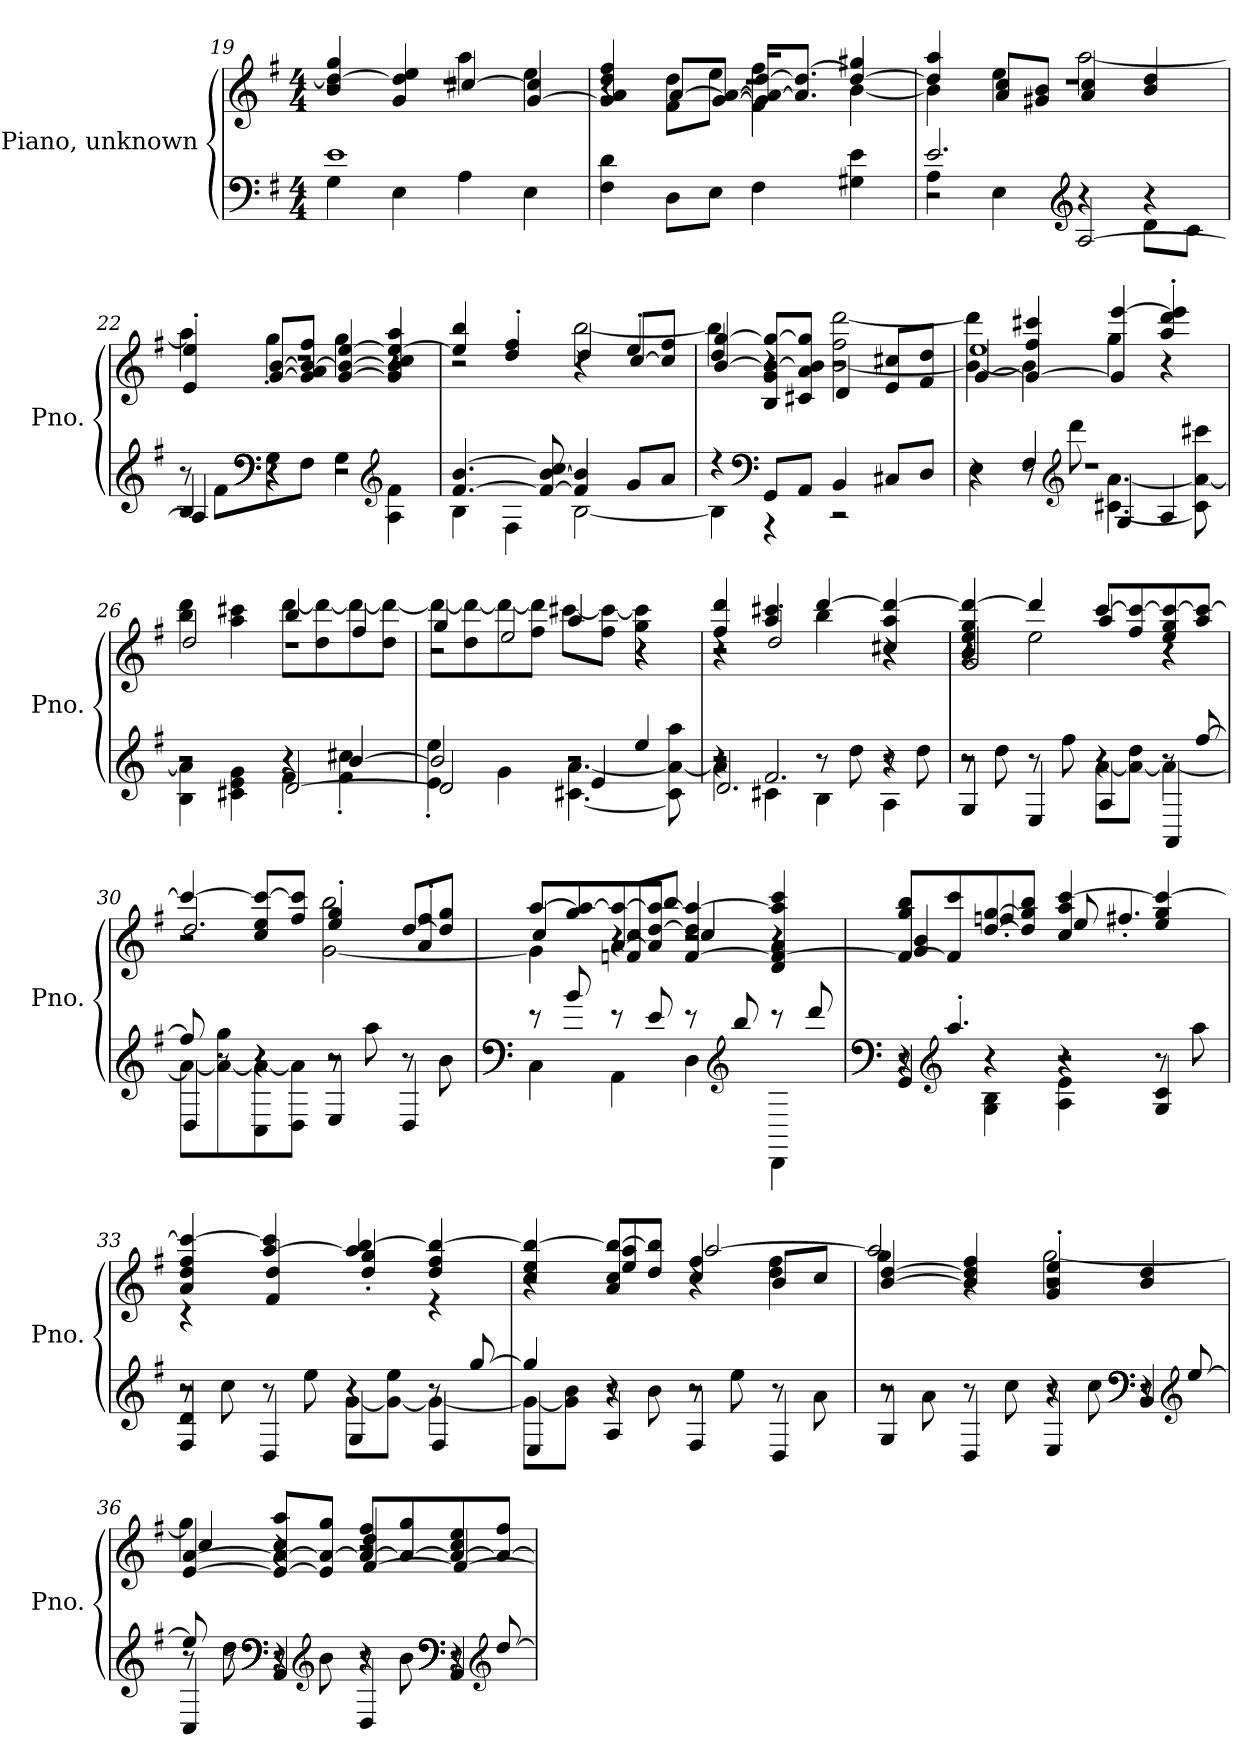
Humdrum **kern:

**kern	**kern
*part1	*part1
*staff2	*staff1
*I"Piano, unknown	*
*I'Pno.	*
*clefF4	*clefG2
*k[f#]	*k[f#]
*M4/4	*M4/4
=19	=19
*^	*^
*	*	*	*^
1e	4G\	1r	2r	4b/ 4dd/_ 4gg/
.	4E\	.	.	4g/ 4dd/] 4ee/
.	4A\	.	4aa\	[4cc#X/
.	4E\	.	4ee\	[4g/ 4cc#/]
*v	*v	*	*	*
!!LO:LB:g=z	!!	!!
=20	=20	=20	=20
4F#\ 4d\	1r	4r	4g/] 4a/ 4dd/ 4ff#/
8D\L	.	8f#\ 8dd\L	[8a/L
8E\J	.	8ee\J	[8g/ 8a/_J
4F#\	.	4f#\ 4ff#\	16g/] 16a/_ [16dd/KL
.	.	.	8.a/] 8.dd/_J
4G#X\ 4e\	.	[4b\	4dd/_ 4gg#X/
=21	=21	=21	=21
*^	*	*	*
*	*^	*	*	*
2.e/	4A\	2r	1r	4b\]	4dd/] 4aa/
.	4E\	.	.	4ee\	8a/ 8cc/L
.	.	.	.	.	8g#X/ 8b/J
*clefG2	*	*	*	*	*
.	4r	[2A/	.	[2aa\	4a/ 4cc/
4r	8d\L	.	.	.	4b/ 4dd/
.	8c\J	.	.	.	.
=22	=22	=22	=22	=22	=22
4B/	8r	4A/]	1r	4aa\]	4e/' 4ee/'
.	8f#\L	.	.	.	.
*clefF4	*	*	*	*	*
4r	8G\	4r	.	4gg'\	[8g/ [8b/L
.	8F#\J	.	.	.	8g/] 8a/ 8b/_ 8ff#/J
2r	4G\	2r	.	4gg\	[4g/ 4b/_ [4ee/
*clefG2	*	*	*	*	*
.	4A\ 4f#\	.	.	4r	4g/] 4b/] 4cc/ 4ee/_ 4aa/
*	*v	*v	*	*	*
=23	=23	=23	=23	=23
[4.f#/ [4.b/	4B\	2r	2r	4ee/] 4bb/
.	4F#\	.	.	4dd/' 4ff#/'
8f#/_ 8b/_ 8cc/	.	.	.	.
4f#/] 4b/]	[2B\	4r	[2bb\	4dd/
8g/L	.	4ee'/	.	[8cc/L
8a/J	.	.	.	8cc/] 8ff#/J
!!LO:LB:g=z	!!	!!
=24	=24	=24	=24	=24
4r	4B\]	4dd/	4bb\]	[4b/ [4gg/
*clefF4	*	*	*	*
8GG/L	4r	4r	4r	8B/ 8g/ 8b/_ 8gg/_L
8AA/J	.	.	.	8c#X/ 8a/ 8b/] 8gg/]J
4BB/	2r	2r	[2b\ 2ff#\ [2ddd\	4d/
8C#X/L	.	.	.	8e/ 8cc#X/L
8D/J	.	.	.	8f#/ 8dd/J
=25	=25	=25	=25	=25
*	*^	*	*	*
1r	4E\	4r	1ee	4b\_ 4ddd\]	[4g/
.	8r	4F#/	.	4b\]	4g/_ 4ff#/ 4ccc#X/
*clefG2	*	*	*	*	*
.	8ddd\	.	.	.	.
.	[4.c#X\ [4.a\	4G/	.	4gg\	4g/] [4eee/
.	.	4A/	.	4r	4aa/' 4ddd/' 4eee/]'
.	8c#\] 8a\_ 8ccc#X\	.	.	.	.
=26	=26	=26	=26	=26	=26
2r	4B\ 4a\]	2r	1r	4bb\ 4ddd\	2dd/
.	4c#X\ 4e\ 4g\	.	.	4aa\ 4ccc#X\	.
4r	4f#\	[2d/	.	[8ddd\L	4bb/
.	.	.	.	8dd\ 8ddd\_	.
[4b/	4f#\' 4cc#X\'	.	.	8ddd\_	4ff#/
.	.	.	.	8dd\ 8ddd\_J	.
!!LO:PB:g=z	!!	!!
=27	=27	=27	=27	=27	=27
2b/]	4e\' 4ee\'	2d/]	2r	8ddd\L_	4gg/
.	.	.	.	8dd\ 8ddd\_	.
.	4g\	.	.	8ddd\_	2ee/
.	.	.	.	8ff#\ 8ddd\]J	.
2r	[4.c#X\ [4.a\	4e/	4aa/	[8ccc#X\L	.
.	.	.	.	8ff#\ 8ccc#\_J	.
.	.	4ee/	4r	4gg\ 4ccc#\]	4r
.	8c#\] 8a\_ 8aa\	.	.	.	.
=28	=28	=28	=28	=28	=28
*	*	*^	*	*	*
4r	4a\]	2.d/	2r	4ff#/ 4ddd/	2r	4r
2.f#/	4c#X\	.	.	4aa/ 4ccc#X/	.	2dd'/
.	8r	.	4B\	[4ddd/	4bb\	.
.	8dd\	.	.	.	.	.
.	8r	4r	4A\	4cc#X/ 4aa/ 4ddd/_	4r	4r
.	8dd\	.	.	.	.	.
*	*	*v	*v	*	*	*
=29	=29	=29	=29	=29	=29
2r	8r	4G/	4b/ 4ee/ 4gg/ 4ddd/_	4r	2g/
.	8dd\	.	.	.	.
.	8r	4E/	4ddd/]	2ee\	.
.	8ff#\	.	.	.	.
4r	[8a\L	4A/	[8ccc/L	.	4aa/
.	8a\_ 8dd\J	.	8ff#/ 8ccc/_	.	.
8r	4a\_	4AA/	8ee/ 8gg/ 8ccc/_	4r	4r
[8ff#/	.	.	8aa/ 8ccc/_J	.	.
!!LO:LB:g=z	!!	!!
=30	=30	=30	=30	=30	=30
8ff#/]	8a\L_	4D/	4ccc/_	2r	2.dd/
8r	8a\_ 8gg\	.	.	.	.
4r	8C\ 8a\_	4r	8cc/ 8ee/ 8ccc/_L	.	.
.	8D\ 8a\]J	.	8ff#/ 8ccc/]J	.	.
2r	8r	4E/	4ee/' 4gg/'	[2g\ 2bb\	.
.	8aa\	.	.	.	.
.	8r	4D/	[8dd/L	.	4a/' 4ff#/'
.	8b\	.	8dd/] 8gg/J	.	.
*v	*v	*v	*	*	*
=31	=31	=31	=31
*clefF4	*	*	*
*^	*	*	*
8r	4C\	[8aa/L	4g\]	4cc/
8b/	.	8gg/ 8aa/_	.	.
8r	4AA\	[8a/ 8aa/_	4r	8fn/ 8cc/L
8e/	.	8a/] [8dd/ 8aa/_J	.	8bb/J
8r	4D\	[4f/ 4dd/] 4aa/_	2r	4cc/
*clefG2	*	*	*	*
8bb/	.	.	.	.
8r	4DD\	4d/ 4f/_ 4a/ 4aa/] 4ccc/	.	4r
8ddd/	.	.	.	.
*v	*v	*	*	*
*	*v	*v	*v
!!LO:LB:g=z
=32	=32
*clefF4	*
*^	*^
*	*^	*	*
8r	4r	4GG/	8f/_ 8gg/ 8bb/L	4g/ 4b/
*clefG2	*	*	*	*
4.aa'/	.	.	8f/] 8ccc/	.
.	4G\ 4B\	4r	[8dd/ [8gg/	4ffn'/
.	.	.	8dd/] 8gg/] 8bb/J	.
2r	4A\ 4e\	4r	4cc/ 4aa/ [4ccc/	8ee/
.	.	.	.	4.ff#X'/
.	8r	4G/ 4c/	4ee/ 4gg/ 4ccc/_	.
.	8aa\	.	.	.
=33	=33	=33	=33	=33
2r	8r	4F#/ 4d/	4a/ 4dd/ 4ff#/ 4ccc/_	4r
.	8cc\	.	.	.
.	8r	4D/	[4aa/ 4ccc/]	4f#/ 4dd/
.	8ee\	.	.	.
4r	[8g\L	4G/	4aa/] [4bb/	4dd/' 4gg/'
.	8g\_ 8ee\J	.	.	.
8r	4g\_	4F#/	4dd/ 4ff#/ 4bb/_	4r
[8gg/	.	.	.	.
=34	=34	=34	=34	=34
*	*	*	*	*^
4gg/]	8g\L_	4E/	4cc/ 4ee/ 4bb/_	2r	4r
.	8g\] 8b\J	.	.	.	.
4r	8r	4A/	8a/ 8cc/ 8bb/_L	.	4ee/ 4aa/
.	8b\	.	8dd/ 8bb/]J	.	.
2r	8r	4F#/	4cc/ 4ff#/	4r	[2aa/
.	8ee\	.	.	.	.
.	8r	4D/	8b/L	4dd\ 4ff#\	.
.	8a\	.	8cc/J	.	.
!!LO:LB:g=z	!!	!!
=35	=35	=35	=35	=35	=35
2r	8r	4G/	[4b/ [4dd/	4gg\	2aa/]
.	8a\	.	.	.	.
.	8r	4D/	4b/] 4dd/] 4ff#/	4r	.
.	8cc\	.	.	.	.
4r	8r	4E/	4g/' 4b/' 4ee/'	[2gg\	2r
.	8cc\	.	.	.	.
*clefF4	*	*	*	*	*
8r	4r	4BB/	4b/ 4dd/	.	.
*clefG2	*	*	*	*	*
[8ee/	.	.	.	.	.
=36	=36	=36	=36	=36	=36
8ee/]	8r	4C/	[4e/ [4a/	4gg\]	4cc/
8r	8dd\	.	.	.	.
*clefF4	*	*	*	*	*
4r	8r	4AA/	8e/_ 8a/_ 8cc/ 8aa/L	4r	4r
*clefG2	*	*	*	*	*
.	8b\	.	8e/] 8a/_ 8gg/J	.	.
4r	8r	4D/	8a/_ 8ff#/L	2r	[4f#/ 4dd/
.	8b\	.	8a/_ 8gg/	.	.
*clefF4	*	*	*	*	*
8r	4r	4AA/	8a/_ 8cc/ 8ee/	.	4f#/_
*clefG2	*	*	*	*	*
[8dd/	.	.	8a/_ 8ff#/J	.	.
*v	*v	*v	*	*	*
*	*v	*v	*v
=	=
*-	*-
